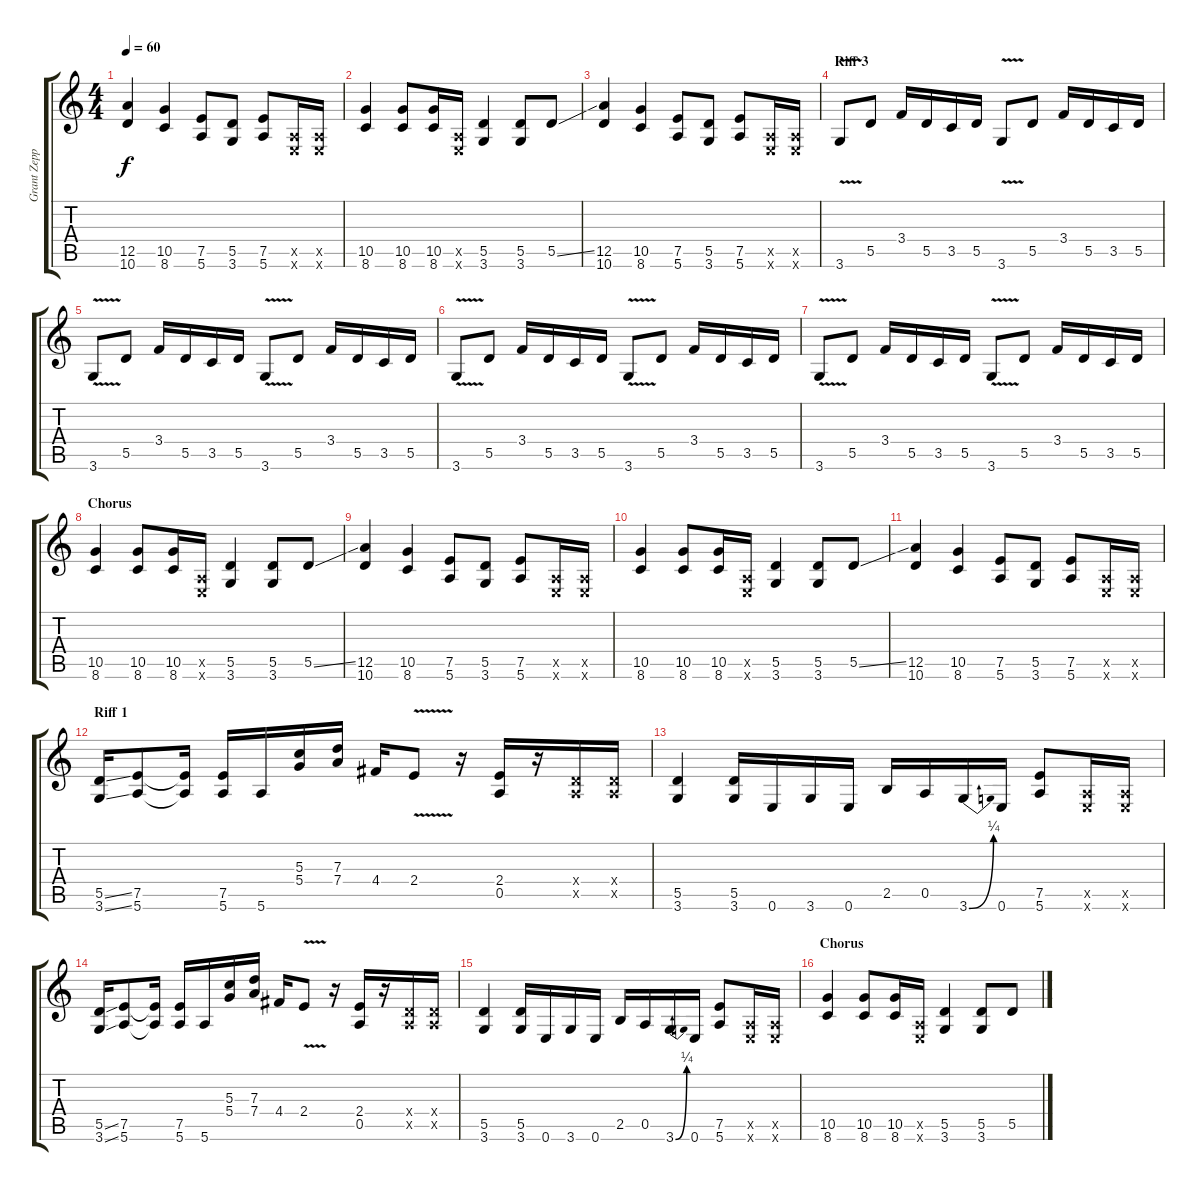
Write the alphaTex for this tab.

\track ("Grant Zeppelin" "Grant Zepp") {instrument overdrivenguitar}
\staff {score tabs}
\tuning (E4 B3 G3 D3 A2 E2) {hide}
\ts (4 4)
\tempo 60
\clef g2
\ks c
(12.5 10.6).4{dy f} (10.5 8.6).4 (7.5 5.6).8 (5.5 3.6).8 (7.5 5.6).8 (0.5{x} 0.6{x}).16 (0.5{x} 0.6{x}).16 |
(10.5 8.6).4 (10.5 8.6).8 (10.5 8.6).16 (0.5{x} 0.6{x}).16 (5.5 3.6).4 (5.5 3.6).8 5.5{ss}.8 |
(12.5 10.6).4 (10.5 8.6).4 (7.5 5.6).8 (5.5 3.6).8 (7.5 5.6).8 (0.5{x} 0.6{x}).16 (0.5{x} 0.6{x}).16 |
\section ("" "Riff 3")
3.6{v}.8 5.5.8 3.4.16 5.5.16 3.5.16 5.5.16 3.6{v}.8 5.5.8 3.4.16 5.5.16 3.5.16 5.5.16 |
3.6{v}.8 5.5.8 3.4.16 5.5.16 3.5.16 5.5.16 3.6{v}.8 5.5.8 3.4.16 5.5.16 3.5.16 5.5.16 |
3.6{v}.8 5.5.8 3.4.16 5.5.16 3.5.16 5.5.16 3.6{v}.8 5.5.8 3.4.16 5.5.16 3.5.16 5.5.16 |
3.6{v}.8 5.5.8 3.4.16 5.5.16 3.5.16 5.5.16 3.6{v}.8 5.5.8 3.4.16 5.5.16 3.5.16 5.5.16 |
\section ("" "Chorus")
(10.5 8.6).4 (10.5 8.6).8 (10.5 8.6).16 (0.5{x} 0.6{x}).16 (5.5 3.6).4 (5.5 3.6).8 5.5{ss}.8 |
(12.5 10.6).4 (10.5 8.6).4 (7.5 5.6).8 (5.5 3.6).8 (7.5 5.6).8 (0.5{x} 0.6{x}).16 (0.5{x} 0.6{x}).16 |
(10.5 8.6).4 (10.5 8.6).8 (10.5 8.6).16 (0.5{x} 0.6{x}).16 (5.5 3.6).4 (5.5 3.6).8 5.5{ss}.8 |
(12.5 10.6).4 (10.5 8.6).4 (7.5 5.6).8 (5.5 3.6).8 (7.5 5.6).8 (0.5{x} 0.6{x}).16 (0.5{x} 0.6{x}).16 |
\section ("" "Riff 1")
(5.5{ss} 3.6{ss}).16 (7.5 5.6).8 (7.5{t} 5.6{t}).16 (7.5 5.6).16 5.6.16 (5.3 5.4).16 (7.3 7.4).16 4.4.16 2.4{v}.8 r.16 (2.4 0.5).16 r.16 (0.4{x} 0.5{x}).16 (0.4{x} 0.5{x}).16 |
(5.5 3.6).4 (5.5 3.6).16 0.6.16 3.6.16 0.6.16 2.5.16 0.5.16 3.6{be (bend 0 0 60 1)}.16 0.6.16 (7.5 5.6).8 (0.5{x} 0.6{x}).16 (0.5{x} 0.6{x}).16 |
(5.5{ss} 3.6{ss}).16 (7.5 5.6).8 (7.5{t} 5.6{t}).16 (7.5 5.6).16 5.6.16 (5.3 5.4).16 (7.3 7.4).16 4.4.16 2.4{v}.8 r.16 (2.4 0.5).16 r.16 (0.4{x} 0.5{x}).16 (0.4{x} 0.5{x}).16 |
(5.5 3.6).4 (5.5 3.6).16 0.6.16 3.6.16 0.6.16 2.5.16 0.5.16 3.6{be (bend 0 0 60 1)}.16 0.6.16 (7.5 5.6).8 (0.5{x} 0.6{x}).16 (0.5{x} 0.6{x}).16 |
\section ("" "Chorus")
(10.5 8.6).4 (10.5 8.6).8 (10.5 8.6).16 (0.5{x} 0.6{x}).16 (5.5 3.6).4 (5.5 3.6).8 5.5{ss}.8
